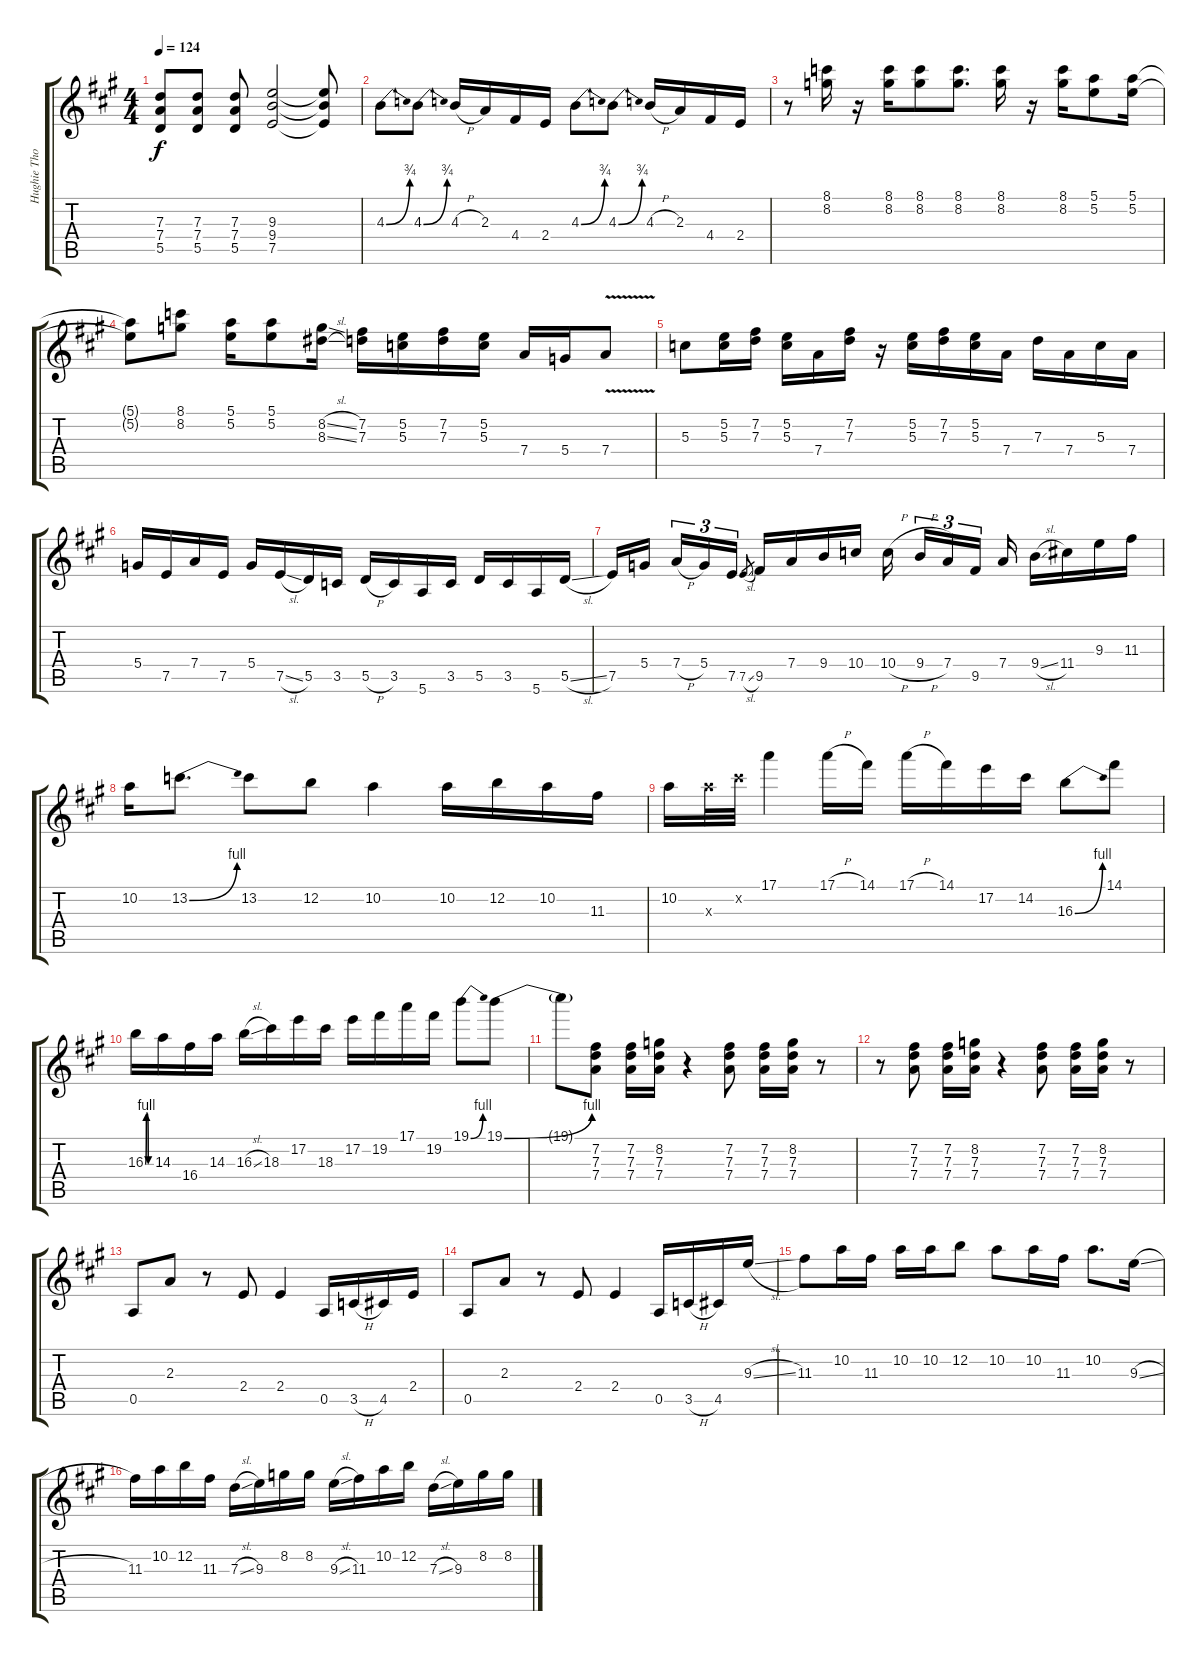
\track ("Hughie Thomasson Guitar" "Hughie Tho") {instrument electricguitarclean}
\staff {score tabs}
\tuning (E4 B3 G3 D3 A2 E2) {hide}
\ts (4 4)
\tempo 124
\clef g2
\ks a
(7.3 7.4 5.5).8{dy f} (7.3 7.4 5.5).8 (7.3 7.4 5.5).8 (9.3 9.4 7.5).2 (9.3{t} 9.4{t} 7.5{t}).8 |
4.3{be (bend 0 0 60 3)}.8{instrument overdrivenguitar} 4.3{be (bend 0 0 60 3)}.8 4.3{h}.16 2.3.16 4.4.16 2.4.16 4.3{be (bend 0 0 60 3)}.8 4.3{be (bend 0 0 60 3)}.8 4.3{h}.16 2.3.16 4.4.16 2.4.16 |
r.8 (8.1 8.2).16{volume 13 balance 8 instrument overdrivenguitar} r.16 (8.1 8.2).16 (8.1 8.2).8 (8.1 8.2).8{d} (8.1 8.2).16 r.16 (8.1 8.2).16 (5.1 5.2).8 (5.1 5.2).16 |
(5.1{t} 5.2{t}).8 (8.1 8.2).8 (5.1 5.2).16 (5.1 5.2).8 (8.2{sl} 8.3{sl}).16 (7.2 7.3).16 (5.2 5.3).16 (7.2 7.3).16 (5.2 5.3).16 7.4.16 5.4.16 7.4{v}.8 |
5.3.8 (5.2 5.3).16 (7.2 7.3).16 (5.2 5.3).16 7.4.16 (7.2 7.3).16 r.16 (5.2 5.3).16 (7.2 7.3).16 (5.2 5.3).16 7.4.16 7.3.16 7.4.16 5.3.16 7.4.16 |
5.4.16 7.5.16 7.4.16 7.5.16 5.4.16 7.5{sl}.16 5.5.16 3.5.16 5.5{h}.16 3.5.16 5.6.16 3.5.16 5.5.16 3.5.16 5.6.16 5.5{sl}.16 |
7.5.16 5.4.16{beam splitsecondary} 7.4{h}.16{tu (3 2)} 5.4.16{tu (3 2)} 7.5.16{tu (3 2)} 7.5{sl}.8{gr} 9.5.16 7.4.16 9.4.16 10.4.16 10.4{h}.16{beam splitsecondary} 9.4{h}.16{tu (3 2)} 7.4.16{tu (3 2)} 9.5.16{tu (3 2) beam splitsecondary} 7.4.16 9.4{sl}.16 11.4.16 9.3.16 11.3.16 |
10.2.16 13.2{be (bend 0 0 60 4)}.8{d} 13.2.8 12.2.8 10.2.4 10.2.16 12.2.16 10.2.16 11.3.16 |
10.2.16 14.3{x}.32 14.2{x}.32 17.1.4 17.1{h}.16 14.1.16 17.1{h}.16 14.1.16 17.2.16 14.2.16 16.3{be (bend 0 0 60 4)}.8 14.1.8 |
16.3{be (custom 0 0 10 4 20 4 30 0 60 0)}.16 14.3.16 16.4.16 14.3.16 16.3{sl}.16 18.3.16 17.2.16 18.3.16 17.2.16 19.2.16 17.1.16 19.2.16 19.1{be (bend 0 0 60 4)}.8 19.1{be (bend 0 0 60 4)}.8 |
19.1{t}.8{volume 7 balance 0 instrument electricguitarclean} (7.2 7.3 7.4).8 (7.2 7.3 7.4).16 (8.2 7.3 7.4).16 r.4 (7.2 7.3 7.4).8 (7.2 7.3 7.4).16 (8.2 7.3 7.4).16 r.8 |
r.8 (7.2 7.3 7.4).8 (7.2 7.3 7.4).16 (8.2 7.3 7.4).16 r.4 (7.2 7.3 7.4).8 (7.2 7.3 7.4).16 (8.2 7.3 7.4).16 r.8 |
0.5.8{volume 11} 2.3.8 r.8 2.4.8 2.4.4 0.5.16 3.5{h}.16 4.5.16 2.4.16 |
0.5.8 2.3.8 r.8 2.4.8 2.4.4 0.5.16 3.5{h}.16 4.5.16 9.3{sl}.16{volume 15 balance 8 instrument overdrivenguitar} |
11.3.8 10.2.16 11.3.16 10.2.16 10.2.16 12.2.8 10.2.8 10.2.16 11.3.16 10.2.8{d} 9.3{sl}.16 |
11.3.16 10.2.16 12.2.16 11.3.16 7.3{sl}.16 9.3.16 8.2.16 8.2.16 9.3{sl}.16 11.3.16 10.2.16 12.2.16 7.3{sl}.16 9.3.16 8.2.16 8.2.16
